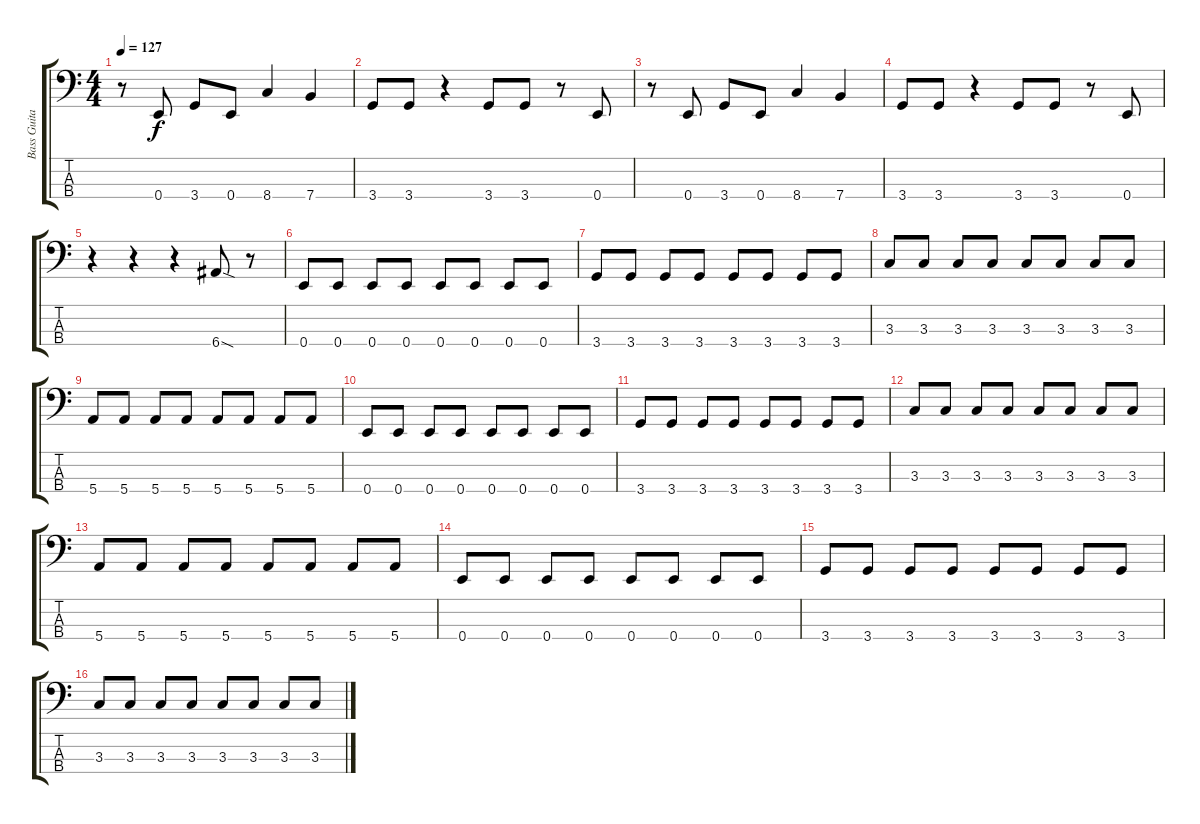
\track ("Bass Guitar" "Bass Guita") {instrument electricbassfinger}
\staff {score tabs}
\tuning (G2 D2 A1 E1) {hide}
\ts (4 4)
\tempo 127
\clef f4
\ks c
r.8{dy f} 0.4.8 3.4.8 0.4.8 8.4.4 7.4.4 |
3.4.8 3.4.8 r.4 3.4.8 3.4.8 r.8 0.4.8 |
r.8 0.4.8 3.4.8 0.4.8 8.4.4 7.4.4 |
3.4.8 3.4.8 r.4 3.4.8 3.4.8 r.8 0.4.8 |
r.4 r.4 r.4 6.4{sod}.8 r.8 |
0.4.8 0.4.8 0.4.8 0.4.8 0.4.8 0.4.8 0.4.8 0.4.8 |
3.4.8 3.4.8 3.4.8 3.4.8 3.4.8 3.4.8 3.4.8 3.4.8 |
3.3.8 3.3.8 3.3.8 3.3.8 3.3.8 3.3.8 3.3.8 3.3.8 |
5.4.8 5.4.8 5.4.8 5.4.8 5.4.8 5.4.8 5.4.8 5.4.8 |
0.4.8 0.4.8 0.4.8 0.4.8 0.4.8 0.4.8 0.4.8 0.4.8 |
3.4.8 3.4.8 3.4.8 3.4.8 3.4.8 3.4.8 3.4.8 3.4.8 |
3.3.8 3.3.8 3.3.8 3.3.8 3.3.8 3.3.8 3.3.8 3.3.8 |
5.4.8 5.4.8 5.4.8 5.4.8 5.4.8 5.4.8 5.4.8 5.4.8 |
0.4.8 0.4.8 0.4.8 0.4.8 0.4.8 0.4.8 0.4.8 0.4.8 |
3.4.8 3.4.8 3.4.8 3.4.8 3.4.8 3.4.8 3.4.8 3.4.8 |
3.3.8 3.3.8 3.3.8 3.3.8 3.3.8 3.3.8 3.3.8 3.3.8
